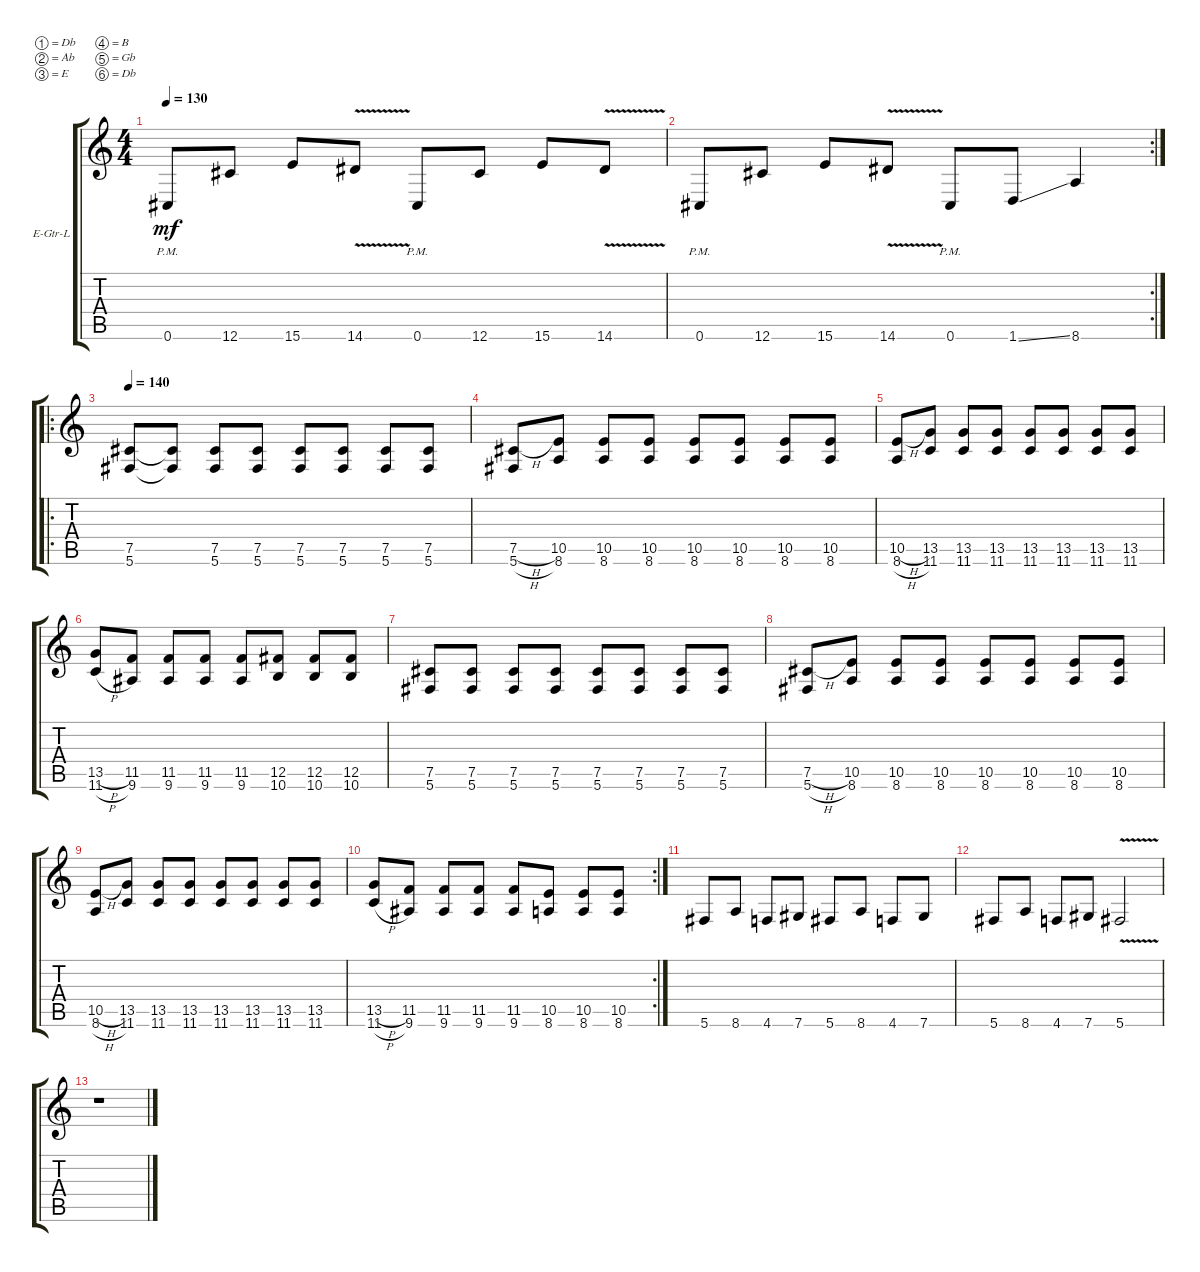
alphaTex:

\bracketExtendMode groupsimilarinstruments
\firstSystemTrackNameOrientation horizontal
\otherSystemsTrackNameOrientation horizontal
\track ("Electric Guitar L" "E-Gtr-L") {instrument distortionguitar}
\staff {score tabs}
\tuning (Db4 Ab3 E3 B2 Gb2 Db2)
\ts (4 4)
\tempo 130
\clef g2
\ks c
0.6{pm}.8{dy mf} 12.6.8 15.6.8 14.6{v}.8 0.6{pm}.8 12.6.8 15.6.8 14.6{v}.8 |
\rc 2
0.6{pm}.8 12.6.8 15.6.8 14.6{v}.8 0.6{pm}.8 1.6{ss}.8 8.6.4 |
\ro
\tempo 140
(5.6 7.5).8 (7.5{t} 5.6{t}).8 (7.5 5.6).8 (7.5 5.6).8 (5.6 7.5).8 (5.6 7.5).8 (5.6 7.5).8 (5.6 7.5).8 |
(5.6{h} 7.5{h}).8 (8.6 10.5).8 (8.6 10.5).8 (8.6 10.5).8 (8.6 10.5).8 (8.6 10.5).8 (8.6 10.5).8 (8.6 10.5).8 |
(8.6{h} 10.5{h}).8 (11.6 13.5).8 (11.6 13.5).8 (11.6 13.5).8 (11.6 13.5).8 (11.6 13.5).8 (11.6 13.5).8 (11.6 13.5).8 |
(13.5{h} 11.6{h}).8 (9.6 11.5).8 (11.5 9.6).8 (9.6 11.5).8 (9.6 11.5).8 (10.6 12.5).8 (12.5 10.6).8 (12.5 10.6).8 |
(5.6 7.5).8 (7.5 5.6).8 (7.5 5.6).8 (7.5 5.6).8 (5.6 7.5).8 (5.6 7.5).8 (5.6 7.5).8 (5.6 7.5).8 |
(5.6{h} 7.5{h}).8 (8.6 10.5).8 (8.6 10.5).8 (8.6 10.5).8 (8.6 10.5).8 (8.6 10.5).8 (8.6 10.5).8 (8.6 10.5).8 |
(8.6{h} 10.5{h}).8 (11.6 13.5).8 (11.6 13.5).8 (11.6 13.5).8 (11.6 13.5).8 (11.6 13.5).8 (11.6 13.5).8 (11.6 13.5).8 |
\rc 2
(13.5{h} 11.6{h}).8 (9.6 11.5).8 (11.5 9.6).8 (9.6 11.5).8 (9.6 11.5).8 (8.6 10.5).8 (10.5 8.6).8 (10.5 8.6).8 |
5.6.8 8.6.8 4.6.8 7.6.8 5.6.8 8.6.8 4.6.8 7.6.8 |
5.6.8 8.6.8 4.6.8 7.6.8 5.6{v}.2 |
r.1
